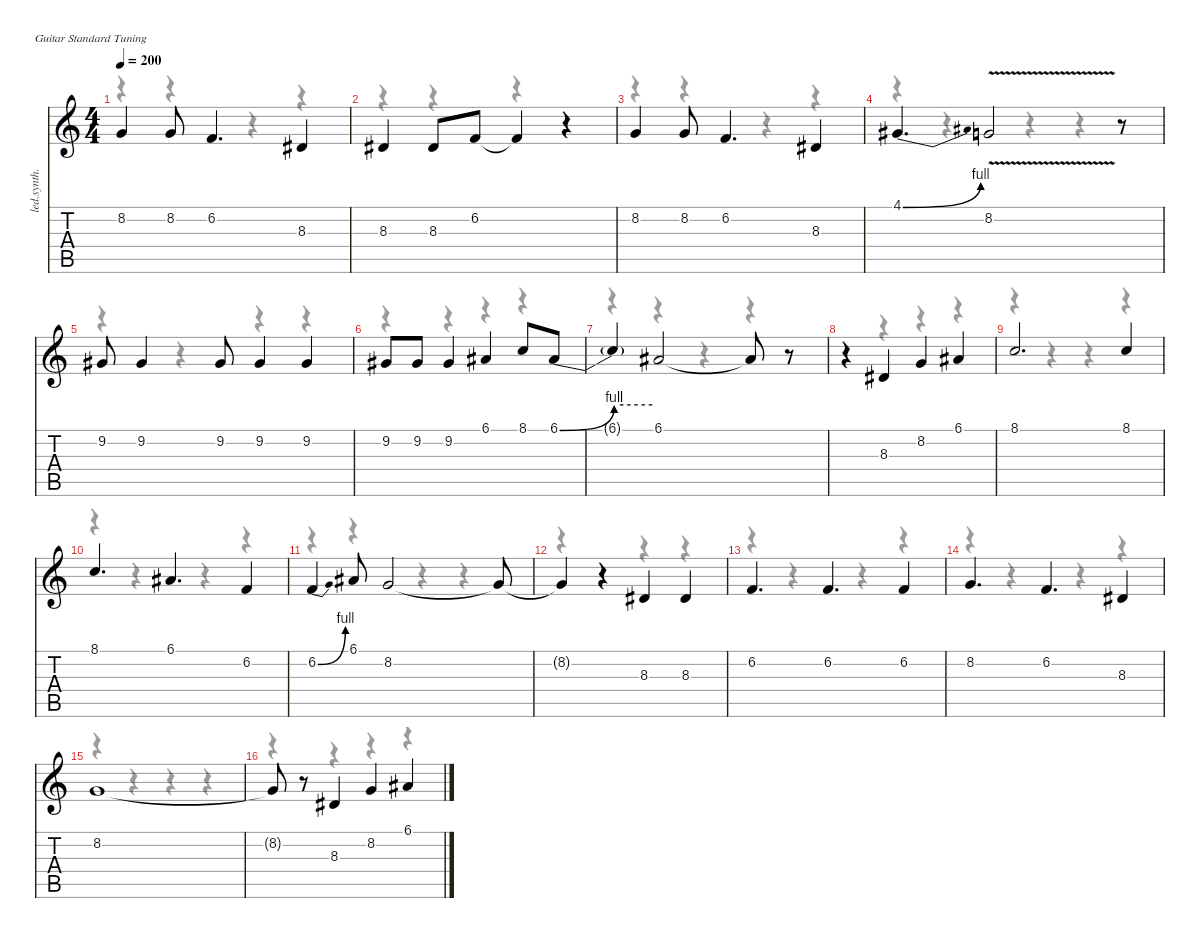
\hideDynamics
\bracketExtendMode nobrackets
\otherSystemsTrackNameOrientation horizontal
\track ("Vocals" "led.synth.") {instrument lead2sawtooth}
\staff {score tabs}
\tuning (E4 B3 G3 D3 A2 E2)
\voice
\ts (4 4)
\scale
0.992595
\tempo 200
\accidentals auto
\clef g2
\ottava regular
\simile none
\ks c
8.2.4{dy f beam Up} 8.2.8{beam Up} 6.2.4{d beam Up} 8.3{acc #}.4{beam Up} |
\scale
0.977884 8.3{acc #}.4{beam Up} 8.3{acc #}.8{beam Up} 6.2.8{beam Up} 6.2{t}.4{beam Up} r.4{beam Up} |
\scale
0.977884 8.2.4{beam Up} 8.2.8{beam Up} 6.2.4{d beam Up} 8.3{acc #}.4{beam Up} |
\scale
0.977884 4.1{be (bend 0 0 15 4) acc #}.4{d beam Up} 8.2{v}.2{beam Up} r.8{beam Up} |
\scale
1.08155 9.2{acc #}.8{beam Up} 9.2{acc #}.4{beam Up} 9.2{acc #}.8{beam Up} 9.2{acc #}.4{beam Up} 9.2{acc #}.4{beam Up} |
\scale
0.978277 9.2{acc #}.8{beam Up} 9.2{acc #}.8{beam Up} 9.2{acc #}.4{beam Up} 6.1{acc #}.4{beam Up} 8.1.8{beam Up} 6.1{be (bend 0 0 60 4) acc #}.8{beam Up} |
\scale
0.978277 6.1{be (hold 0 4 60 4) t}.4{beam Up} 6.1{acc #}.2{beam Up} 6.1{t acc #}.8{beam Up} r.8{beam Up} |
\scale
0.990634 r.4{beam Up} 8.3{acc #}.4{beam Up} 8.2.4{beam Up} 6.1{acc #}.4{beam Up} |
\section ("" "")
\scale
0.978277 8.1.2{d beam Up} 8.1.4{beam Up} |
\scale
0.992988 8.1.4{d beam Up} 6.1{acc #}.4{d beam Up} 6.2.4{beam Up} |
\scale
1.0787 6.2{be (bend 0 0 15 4)}.4{beam Up} 6.1{acc #}.8{beam Up} 8.2.2{beam Up} 8.2{t}.8{beam Up} |
\scale
0.990143 8.2{t}.4{beam Up} r.4{beam Up} 8.3{acc #}.4{beam Up} 8.3{acc #}.4{beam Up} |
\scale
0.975432 6.2.4{d beam Up} 6.2.4{d beam Up} 6.2.4{beam Up} |
\scale
0.975432 8.2.4{d beam Up} 6.2.4{d beam Up} 8.3{acc #}.4{beam Up} |
\scale
0.990143 8.2.1{beam Up} |
\scale
0.990143 8.2{t}.8{beam Up} r.8{beam Up} 8.3{acc #}.4{beam Up} 8.2.4{beam Up} 6.1{acc #}.4{beam Up}
\voice
\clef g2
\ottava regular
\simile none
\ks c
r.4{dy mf beam Down} r.4{beam Down} r.4{beam Down} r.4{beam Down} |
r.4{beam Down} r.4{beam Down} r.4{beam Down} r.4{beam Down} |
r.4{beam Down} r.4{beam Down} r.4{beam Down} r.4{beam Down} |
r.4{beam Down} r.4{beam Down} r.4{beam Down} r.4{beam Down} |
r.4{beam Down} r.4{beam Down} r.4{beam Down} r.4{beam Down} |
r.4{beam Down} r.4{beam Down} r.4{beam Down} r.4{beam Down} |
r.4{beam Down} r.4{beam Down} r.4{beam Down} r.4{beam Down} |
r.4{beam Down} r.4{beam Down} r.4{beam Down} r.4{beam Down} |
r.4{beam Down} r.4{beam Down} r.4{beam Down} r.4{beam Down} |
r.4{beam Down} r.4{beam Down} r.4{beam Down} r.4{beam Down} |
r.4{beam Down} r.4{beam Down} r.4{beam Down} r.4{beam Down} |
r.4{beam Down} r.4{beam Down} r.4{beam Down} r.4{beam Down} |
r.4{beam Down} r.4{beam Down} r.4{beam Down} r.4{beam Down} |
r.4{beam Down} r.4{beam Down} r.4{beam Down} r.4{beam Down} |
r.4{beam Down} r.4{beam Down} r.4{beam Down} r.4{beam Down} |
r.4{beam Down} r.4{beam Down} r.4{beam Down} r.4{beam Down}
